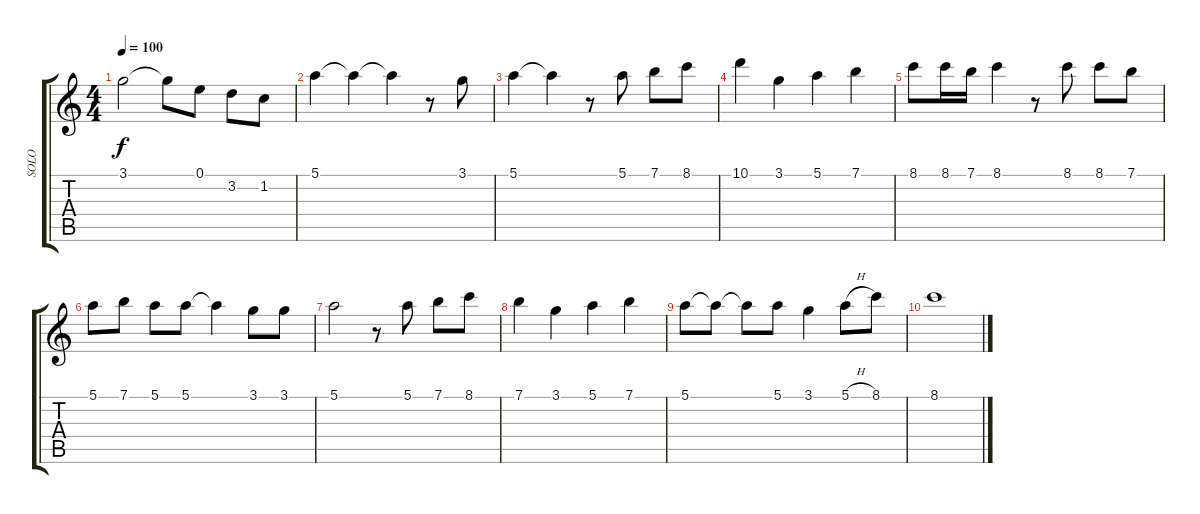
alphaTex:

\track ("SOLO" "SOLO") {instrument acousticguitarnylon}
\staff {score tabs}
\tuning (E4 B3 G3 D3 A2 E2) {hide}
\ts (4 4)
\tempo 100
\clef g2
\ks c
3.1.2{dy f} 3.1{t}.8 0.1.8 3.2.8 1.2.8 |
5.1.4 5.1{t}.4 5.1{t}.4 r.8 3.1.8 |
5.1.4 5.1{t}.4 r.8 5.1.8 7.1.8 8.1.8 |
10.1.4 3.1.4 5.1.4 7.1.4 |
8.1.8 8.1.16 7.1.16 8.1.4 r.8 8.1.8 8.1.8 7.1.8 |
5.1.8 7.1.8 5.1.8 5.1.8 5.1{t}.4 3.1.8 3.1.8 |
5.1.2 r.8 5.1.8 7.1.8 8.1.8 |
7.1.4 3.1.4 5.1.4 7.1.4 |
5.1.8 5.1{t}.8 5.1{t}.8 5.1.8 3.1.4 5.1{h}.8 8.1.8 |
8.1.1
